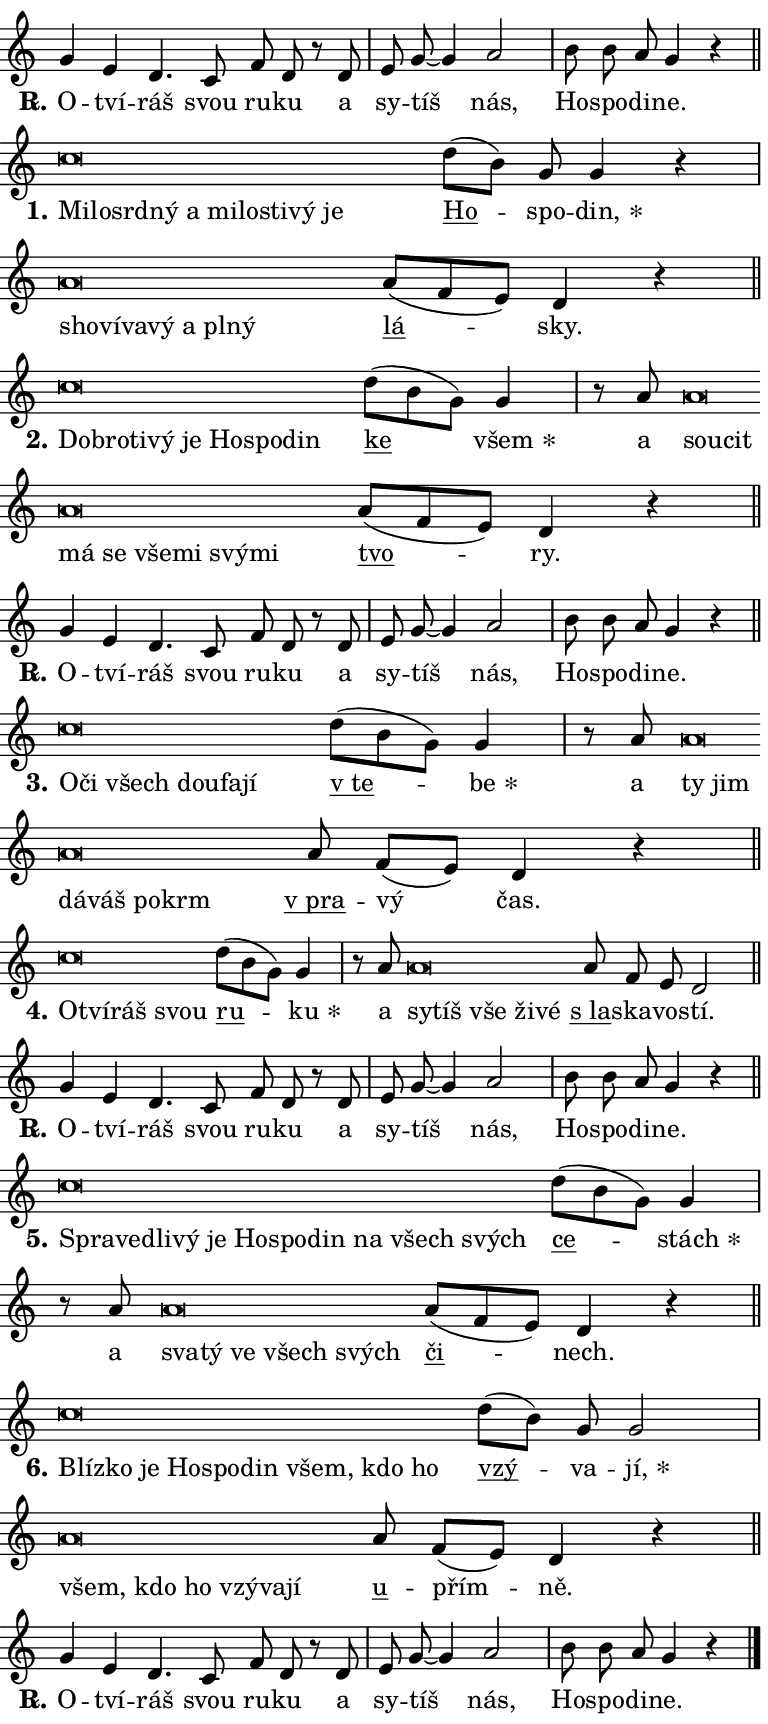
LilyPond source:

\version "2.24.0"
\header { tagline = "" }
\paper {
  indent = 0\cm
  top-margin = 0\cm
  right-margin = 0.13\cm % to fit lyric hyphens
  bottom-margin = 0\cm
  left-margin = 0\cm
  paper-width = 13\cm
  page-breaking = #ly:one-page-breaking
  system-system-spacing.basic-distance = #11
  score-system-spacing.basic-distance = #11
  ragged-last = ##f
}


%% Author: Thomas Morley
%% https://lists.gnu.org/archive/html/lilypond-user/2020-05/msg00002.html
#(define (line-position grob)
"Returns position of @var[grob} in current system:
   @code{'start}, if at first time-step
   @code{'end}, if at last time-step
   @code{'middle} otherwise
"
  (let* ((col (ly:item-get-column grob))
         (ln (ly:grob-object col 'left-neighbor))
         (rn (ly:grob-object col 'right-neighbor))
         (col-to-check-left (if (ly:grob? ln) ln col))
         (col-to-check-right (if (ly:grob? rn) rn col))
         (break-dir-left
           (and
             (ly:grob-property col-to-check-left 'non-musical #f)
             (ly:item-break-dir col-to-check-left)))
         (break-dir-right
           (and
             (ly:grob-property col-to-check-right 'non-musical #f)
             (ly:item-break-dir col-to-check-right))))
        (cond ((eqv? 1 break-dir-left) 'start)
              ((eqv? -1 break-dir-right) 'end)
              (else 'middle))))

#(define (tranparent-at-line-position vctor)
  (lambda (grob)
  "Relying on @code{line-position} select the relevant enry from @var{vctor}.
Used to determine transparency,"
    (case (line-position grob)
      ((end) (not (vector-ref vctor 0)))
      ((middle) (not (vector-ref vctor 1)))
      ((start) (not (vector-ref vctor 2))))))

noteHeadBreakVisibility =
#(define-music-function (break-visibility)(vector?)
"Makes @code{NoteHead}s transparent relying on @var{break-visibility}"
#{
  \override NoteHead.transparent =
    #(tranparent-at-line-position break-visibility)
#})

#(define delete-ledgers-for-transparent-note-heads
  (lambda (grob)
    "Reads whether a @code{NoteHead} is transparent.
If so this @code{NoteHead} is removed from @code{'note-heads} from
@var{grob}, which is supposed to be @code{LedgerLineSpanner}.
As a result ledgers are not printed for this @code{NoteHead}"
    (let* ((nhds-array (ly:grob-object grob 'note-heads))
           (nhds-list
             (if (ly:grob-array? nhds-array)
                 (ly:grob-array->list nhds-array)
                 '()))
           ;; Relies on the transparent-property being done before
           ;; Staff.LedgerLineSpanner.after-line-breaking is executed.
           ;; This is fragile ...
           (to-keep
             (remove
               (lambda (nhd)
                 (ly:grob-property nhd 'transparent #f))
               nhds-list)))
      ;; TODO find a better method to iterate over grob-arrays, similiar
      ;; to filter/remove etc for lists
      ;; For now rebuilt from scratch
      (set! (ly:grob-object grob 'note-heads)  '())
      (for-each
        (lambda (nhd)
          (ly:pointer-group-interface::add-grob grob 'note-heads nhd))
        to-keep))))

squashNotes = {
  \override NoteHead.X-extent = #'(-0.2 . 0.2)
  \override NoteHead.Y-extent = #'(-0.75 . 0)
  \override NoteHead.stencil =
    #(lambda (grob)
       (let ((pos (ly:grob-property grob 'staff-position)))
         (begin
           (if (< pos -7) (display "ERROR: Lower brevis then expected\n") (display ""))
           (if (<= pos -6) ly:text-interface::print ly:note-head::print))))
}
unSquashNotes = {
  \revert NoteHead.X-extent
  \revert NoteHead.Y-extent
  \revert NoteHead.stencil
}

hideNotes = \noteHeadBreakVisibility #begin-of-line-visible
unHideNotes = \noteHeadBreakVisibility #all-visible

% work-around for resetting accidentals
% https://lilypond.org/doc/v2.23/Documentation/notation/displaying-rhythms#unmetered-music
cadenzaMeasure = {
  \cadenzaOff
  \partial 1024 s1024
  \cadenzaOn
}

#(define-markup-command (accent layout props text) (markup?)
  "Underline accented syllable"
  (interpret-markup layout props
    #{\markup \override #'(offset . 4.3) \underline { #text }#}))

responsum = \markup \concat {
  "R" \hspace #-1.05 \path #0.1 #'((moveto 0 0.07) (lineto 0.9 0.8)) \hspace #0.05 "."
}

spaceSize = #0.6828661417322834 % exact space size for TeX Gyre Schola

\layout {
  \context {
    \Staff
    \remove "Time_signature_engraver"
    \override LedgerLineSpanner.after-line-breaking = #delete-ledgers-for-transparent-note-heads
  }
  \context {
    \Lyrics {
      \override LyricSpace.minimum-distance = \spaceSize
      \override LyricText.font-name = #"TeX Gyre Schola"
      \override LyricText.font-size = 1
      \override StanzaNumber.font-name = #"TeX Gyre Schola Bold"
      \override StanzaNumber.font-size = 1
    }
  }
  \context {
    \Score 
    \override NoteHead.text =
      #(lambda (grob) 
        (let ((pos (ly:grob-property grob 'staff-position)))
          #{\markup {
            \combine
              \halign #-0.55 \raise #(if (= pos -6) 0 0.5) \override #'(thickness . 2) \draw-line #'(3.2 . 0)
              \musicglyph "noteheads.sM1"
          }#}))
  }
}

% magnetic-lyrics.ily
%
%   written by
%     Jean Abou Samra <jean@abou-samra.fr>
%     Werner Lemberg <wl@gnu.org>
%
%   adapted by
%     Jiri Hon <jiri.hon@gmail.com>
%
% Version 2022-Apr-15

% https://www.mail-archive.com/lilypond-user@gnu.org/msg149350.html

#(define (Left_hyphen_pointer_engraver context)
   "Collect syllable-hyphen-syllable occurrences in lyrics and store
them in properties.  This engraver only looks to the left.  For
example, if the lyrics input is @code{foo -- bar}, it does the
following.

@itemize @bullet
@item
Set the @code{text} property of the @code{LyricHyphen} grob between
@q{foo} and @q{bar} to @code{foo}.

@item
Set the @code{left-hyphen} property of the @code{LyricText} grob with
text @q{foo} to the @code{LyricHyphen} grob between @q{foo} and
@q{bar}.
@end itemize

Use this auxiliary engraver in combination with the
@code{lyric-@/text::@/apply-@/magnetic-@/offset!} hook."
   (let ((hyphen #f)
         (text #f))
     (make-engraver
      (acknowledgers
       ((lyric-syllable-interface engraver grob source-engraver)
        (set! text grob)))
      (end-acknowledgers
       ((lyric-hyphen-interface engraver grob source-engraver)
        ;(when (not (grob::has-interface grob 'lyric-space-interface))
          (set! hyphen grob)));)
      ((stop-translation-timestep engraver)
       (when (and text hyphen)
         (ly:grob-set-object! text 'left-hyphen hyphen))
       (set! text #f)
       (set! hyphen #f)))))

#(define (lyric-text::apply-magnetic-offset! grob)
   "If the space between two syllables is less than the value in
property @code{LyricText@/.details@/.squash-threshold}, move the right
syllable to the left so that it gets concatenated with the left
syllable.

Use this function as a hook for
@code{LyricText@/.after-@/line-@/breaking} if the
@code{Left_@/hyphen_@/pointer_@/engraver} is active."
   (let ((hyphen (ly:grob-object grob 'left-hyphen #f)))
     (when hyphen
       (let ((left-text (ly:spanner-bound hyphen LEFT)))
         (when (grob::has-interface left-text 'lyric-syllable-interface)
           (let* ((common (ly:grob-common-refpoint grob left-text X))
                  (this-x-ext (ly:grob-extent grob common X))
                  (left-x-ext
                   (begin
                     ;; Trigger magnetism for left-text.
                     (ly:grob-property left-text 'after-line-breaking)
                     (ly:grob-extent left-text common X)))
                  ;; `delta` is the gap width between two syllables.
                  (delta (- (interval-start this-x-ext)
                            (interval-end left-x-ext)))
                  (details (ly:grob-property grob 'details))
                  (threshold (assoc-get 'squash-threshold details 0.2)))
             (when (< delta threshold)
               (let* (;; We have to manipulate the input text so that
                      ;; ligatures crossing syllable boundaries are not
                      ;; disabled.  For languages based on the Latin
                      ;; script this is essentially a beautification.
                      ;; However, for non-Western scripts it can be a
                      ;; necessity.
                      (lt (ly:grob-property left-text 'text))
                      (rt (ly:grob-property grob 'text))
                      (is-space (grob::has-interface hyphen 'lyric-space-interface))
                      (space (if is-space " " ""))
                      (extra-delta (if is-space spaceSize 0))
                      ;; Append new syllable.
                      (ltrt-space (if (and (string? lt) (string? rt))
                                (string-append lt space rt)
                                (make-concat-markup (list lt space rt))))
                      ;; Right-align `ltrt` to the right side.
                      (ltrt-space-markup (grob-interpret-markup
                               grob
                               (make-translate-markup
                                (cons (interval-length this-x-ext) 0)
                                (make-right-align-markup ltrt-space)))))
                 (begin
                   ;; Don't print `left-text`.
                   (ly:grob-set-property! left-text 'stencil #f)
                   ;; Set text and stencil (which holds all collected
                   ;; syllables so far) and shift it to the left.
                   (ly:grob-set-property! grob 'text ltrt-space)
                   (ly:grob-set-property! grob 'stencil ltrt-space-markup)
                   (ly:grob-translate-axis! grob (- (- delta extra-delta)) X))))))))))


#(define (lyric-hyphen::displace-bounds-first grob)
   ;; Make very sure this callback isn't triggered too early.
   (let ((left (ly:spanner-bound grob LEFT))
         (right (ly:spanner-bound grob RIGHT)))
     (ly:grob-property left 'after-line-breaking)
     (ly:grob-property right 'after-line-breaking)
     (ly:lyric-hyphen::print grob)))

squashThreshold = #0.4

\layout {
  \context {
    \Lyrics
    \consists #Left_hyphen_pointer_engraver
    \override LyricText.after-line-breaking =
      #lyric-text::apply-magnetic-offset!
    \override LyricHyphen.stencil = #lyric-hyphen::displace-bounds-first
    \override LyricText.details.squash-threshold = \squashThreshold
    \override LyricHyphen.minimum-distance = 0
    \override LyricHyphen.minimum-length = \squashThreshold
  }
}

squashText = \override LyricText.details.squash-threshold = 9999
unSquashText = \override LyricText.details.squash-threshold = \squashThreshold

leftText = \override LyricText.self-alignment-X = #LEFT
unLeftText = \revert LyricText.self-alignment-X

starOffset = #(lambda (grob) 
                (let ((x_offset (ly:self-alignment-interface::aligned-on-x-parent grob)))
                  (if (= x_offset 0) 0 (+ x_offset 1.2))))

star = #(define-music-function (syllable)(string?)
"Append star separator at the end of a syllable"
#{
  \once \override LyricText.X-offset = #starOffset
  \lyricmode { \markup {
    #syllable
    \override #'((font-name . "TeX Gyre Schola Bold")) \hspace #0.2 \lower #0.65 \larger "*"
  } }
#})

starAccent = #(define-music-function (syllable)(string?)
"Append star separator at the end of a syllable and make accent"
#{
  \once \override LyricText.X-offset = #starOffset
  \lyricmode { \markup {
    \accent #syllable
    \override #'((font-name . "TeX Gyre Schola Bold")) \hspace #0.2 \lower #0.65 \larger "*"
  } }
#})

breath = #(define-music-function (syllable)(string?)
"Append breathing indicator at the end of a syllable"
#{
  \lyricmode { \markup { #syllable "+" } }
#})

optionalBreath = #(define-music-function (syllable)(string?)
"Append optional breathing indicator at the end of a syllable"
#{
  \lyricmode { \markup { #syllable "(+)" } }
#})


\score {
    <<
        \new Voice = "melody" { \cadenzaOn \key c \major \relative { g'4 e d4. c8 f d r d \cadenzaMeasure \bar "|" e g~ g4 a2 \cadenzaMeasure \bar "|" b8 b a g4 r \cadenzaMeasure \bar "||" \break } }
        \new Lyrics \lyricsto "melody" { \lyricmode { \set stanza = \responsum
O -- tví -- ráš svou ru -- ku a sy -- tíš nás, Ho -- spo -- di -- ne. } }
    >>
    \layout {}
}

\score {
    <<
        \new Voice = "melody" { \cadenzaOn \key c \major \relative { \squashNotes c''\breve*1/16 \hideNotes \breve*1/16 \bar "" \breve*1/16 \bar "" \breve*1/16 \bar "" \breve*1/16 \bar "" \breve*1/16 \bar "" \breve*1/16 \bar "" \breve*1/16 \bar "" \breve*1/16 \breve*1/16 \bar "" \unHideNotes \unSquashNotes \bar "" d8[( b)] g g4 r \cadenzaMeasure \bar "|" \squashNotes a\breve*1/16 \hideNotes \breve*1/16 \bar "" \breve*1/16 \bar "" \breve*1/16 \bar "" \breve*1/16 \bar "" \breve*1/16 \breve*1/16 \bar "" \unHideNotes \unSquashNotes \bar "" a8[( f e)] d4 r \cadenzaMeasure \bar "||" \break } }
        \new Lyrics \lyricsto "melody" { \lyricmode { \set stanza = "1."
\leftText Mi -- \squashText lo -- srd -- ný a mi -- lo -- sti -- vý je \unLeftText \unSquashText \markup \accent Ho -- spo -- \star din, \leftText sho -- \squashText ví -- va -- vý a pl -- ný \unLeftText \unSquashText \markup \accent lá -- sky. } }
    >>
    \layout {}
}

\score {
    <<
        \new Voice = "melody" { \cadenzaOn \key c \major \relative { \squashNotes c''\breve*1/16 \hideNotes \breve*1/16 \bar "" \breve*1/16 \bar "" \breve*1/16 \bar "" \breve*1/16 \bar "" \breve*1/16 \bar "" \breve*1/16 \breve*1/16 \bar "" \unHideNotes \unSquashNotes \bar "" d8[( b g)] g4 \cadenzaMeasure \bar "|" r8 a8 \squashNotes a\breve*1/16 \hideNotes \breve*1/16 \bar "" \breve*1/16 \bar "" \breve*1/16 \bar "" \breve*1/16 \bar "" \breve*1/16 \bar "" \breve*1/16 \breve*1/16 \bar "" \unHideNotes \unSquashNotes \bar "" a8[( f e)] d4 r \cadenzaMeasure \bar "||" \break } }
        \new Lyrics \lyricsto "melody" { \lyricmode { \set stanza = "2."
\leftText Dob -- \squashText ro -- ti -- vý je Ho -- spo -- din \unLeftText \unSquashText \markup \accent ke \star všem a \leftText sou -- \squashText cit má se vše -- mi svý -- mi \unLeftText \unSquashText \markup \accent tvo -- ry. } }
    >>
    \layout {}
}

\score {
    <<
        \new Voice = "melody" { \cadenzaOn \key c \major \relative { g'4 e d4. c8 f d r d \cadenzaMeasure \bar "|" e g~ g4 a2 \cadenzaMeasure \bar "|" b8 b a g4 r \cadenzaMeasure \bar "||" \break } }
        \new Lyrics \lyricsto "melody" { \lyricmode { \set stanza = \responsum
O -- tví -- ráš svou ru -- ku a sy -- tíš nás, Ho -- spo -- di -- ne. } }
    >>
    \layout {}
}

\score {
    <<
        \new Voice = "melody" { \cadenzaOn \key c \major \relative { \squashNotes c''\breve*1/16 \hideNotes \breve*1/16 \bar "" \breve*1/16 \bar "" \breve*1/16 \bar "" \breve*1/16 \breve*1/16 \bar "" \unHideNotes \unSquashNotes \bar "" d8[( b g)] g4 \cadenzaMeasure \bar "|" r8 a8 \squashNotes a\breve*1/16 \hideNotes \breve*1/16 \bar "" \breve*1/16 \bar "" \breve*1/16 \bar "" \breve*1/16 \breve*1/16 \bar "" \unHideNotes \unSquashNotes \bar "" a8 f[( e)] d4 r \cadenzaMeasure \bar "||" \break } }
        \new Lyrics \lyricsto "melody" { \lyricmode { \set stanza = "3."
\leftText O -- \squashText či všech dou -- fa -- jí \unLeftText \unSquashText \markup \accent "v te" -- \star be a \leftText ty \squashText jim dá -- váš po -- krm \unLeftText \unSquashText \markup \accent "v pra" -- vý čas. } }
    >>
    \layout {}
}

\score {
    <<
        \new Voice = "melody" { \cadenzaOn \key c \major \relative { \squashNotes c''\breve*1/16 \hideNotes \breve*1/16 \bar "" \breve*1/16 \breve*1/16 \bar "" \unHideNotes \unSquashNotes \bar "" d8[( b g)] g4 \cadenzaMeasure \bar "|" r8 a8 \squashNotes a\breve*1/16 \hideNotes \breve*1/16 \bar "" \breve*1/16 \bar "" \breve*1/16 \breve*1/16 \bar "" \unHideNotes \unSquashNotes \bar "" a8 f e d2 \cadenzaMeasure \bar "||" \break } }
        \new Lyrics \lyricsto "melody" { \lyricmode { \set stanza = "4."
\leftText O -- \squashText tví -- ráš svou \unLeftText \unSquashText \markup \accent ru -- \star ku a \leftText sy -- \squashText tíš vše ži -- vé \unLeftText \unSquashText \markup \accent "s la" -- ska -- vo -- stí. } }
    >>
    \layout {}
}

\score {
    <<
        \new Voice = "melody" { \cadenzaOn \key c \major \relative { g'4 e d4. c8 f d r d \cadenzaMeasure \bar "|" e g~ g4 a2 \cadenzaMeasure \bar "|" b8 b a g4 r \cadenzaMeasure \bar "||" \break } }
        \new Lyrics \lyricsto "melody" { \lyricmode { \set stanza = \responsum
O -- tví -- ráš svou ru -- ku a sy -- tíš nás, Ho -- spo -- di -- ne. } }
    >>
    \layout {}
}

\score {
    <<
        \new Voice = "melody" { \cadenzaOn \key c \major \relative { \squashNotes c''\breve*1/16 \hideNotes \breve*1/16 \bar "" \breve*1/16 \bar "" \breve*1/16 \bar "" \breve*1/16 \bar "" \breve*1/16 \bar "" \breve*1/16 \bar "" \breve*1/16 \bar "" \breve*1/16 \bar "" \breve*1/16 \breve*1/16 \bar "" \unHideNotes \unSquashNotes \bar "" d8[( b g)] g4 \cadenzaMeasure \bar "|" r8 a8 \squashNotes a\breve*1/16 \hideNotes \breve*1/16 \bar "" \breve*1/16 \bar "" \breve*1/16 \breve*1/16 \bar "" \unHideNotes \unSquashNotes \bar "" a8[( f e)] d4 r \cadenzaMeasure \bar "||" \break } }
        \new Lyrics \lyricsto "melody" { \lyricmode { \set stanza = "5."
\leftText Spra -- \squashText ve -- dli -- vý je Ho -- spo -- din na všech svých \unLeftText \unSquashText \markup \accent ce -- \star stách a \leftText sva -- \squashText tý ve všech svých \unLeftText \unSquashText \markup \accent či -- nech. } }
    >>
    \layout {}
}

\score {
    <<
        \new Voice = "melody" { \cadenzaOn \key c \major \relative { \squashNotes c''\breve*1/16 \hideNotes \breve*1/16 \bar "" \breve*1/16 \bar "" \breve*1/16 \bar "" \breve*1/16 \bar "" \breve*1/16 \bar "" \breve*1/16 \bar "" \breve*1/16 \breve*1/16 \bar "" \unHideNotes \unSquashNotes \bar "" d8[( b)] g g2 \cadenzaMeasure \bar "|" \squashNotes a\breve*1/16 \hideNotes \breve*1/16 \bar "" \breve*1/16 \bar "" \breve*1/16 \bar "" \breve*1/16 \breve*1/16 \bar "" \unHideNotes \unSquashNotes \bar "" a8 f[( e)] d4 r \cadenzaMeasure \bar "||" \break } }
        \new Lyrics \lyricsto "melody" { \lyricmode { \set stanza = "6."
\leftText Blíz -- \squashText ko je Ho -- spo -- din všem, kdo ho \unLeftText \unSquashText \markup \accent vzý -- va -- \star jí, \leftText všem, \squashText kdo ho vzý -- va -- jí \unLeftText \unSquashText \markup \accent u -- přím -- ně. } }
    >>
    \layout {}
}

\score {
    <<
        \new Voice = "melody" { \cadenzaOn \key c \major \relative { g'4 e d4. c8 f d r d \cadenzaMeasure \bar "|" e g~ g4 a2 \cadenzaMeasure \bar "|" b8 b a g4 r \cadenzaMeasure \bar "||" \break } \bar "|." }
        \new Lyrics \lyricsto "melody" { \lyricmode { \set stanza = \responsum
O -- tví -- ráš svou ru -- ku a sy -- tíš nás, Ho -- spo -- di -- ne. } }
    >>
    \layout {}
}
